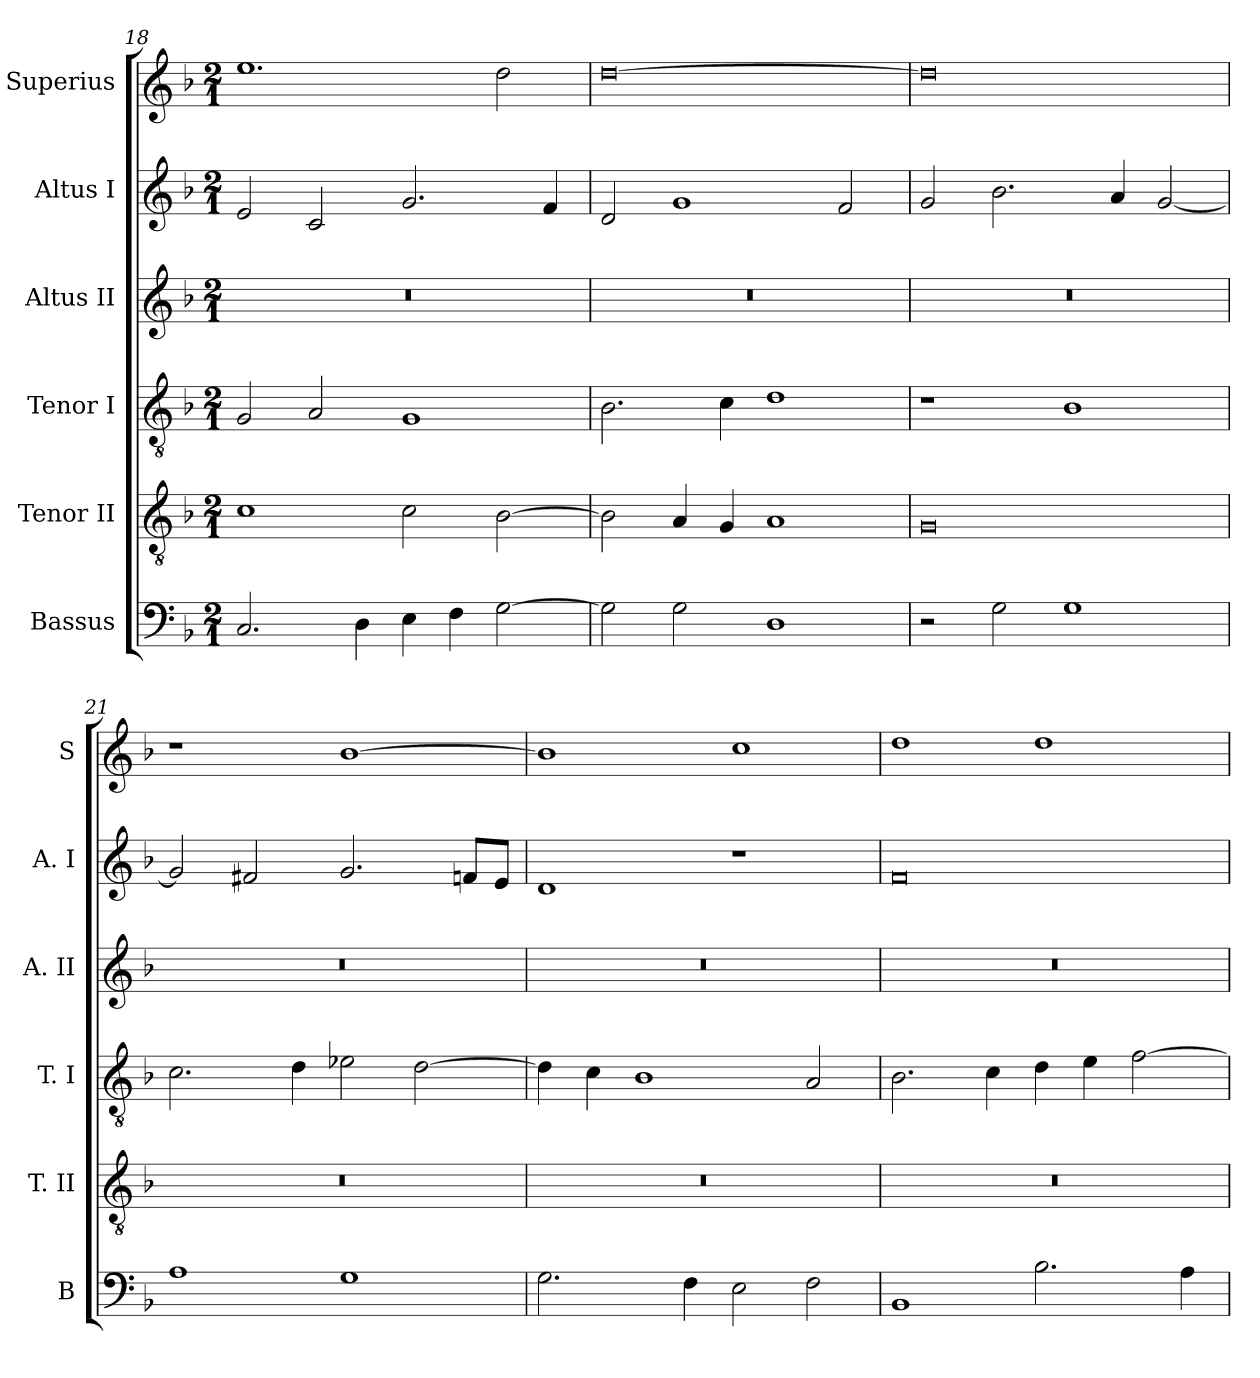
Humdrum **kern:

**kern	**kern	**kern	**kern	**kern	**kern
*part6	*part5	*part4	*part3	*part2	*part1
*staff6	*staff5	*staff4	*staff3	*staff2	*staff1
*I"Bassus	*I"Tenor II	*I"Tenor I	*I"Altus II	*I"Altus I	*I"Superius
*I'B	*I'T. II	*I'T. I	*I'A. II	*I'A. I	*I'S
*clefF4	*clefGv2	*clefGv2	*clefG2	*clefG2	*clefG2
*k[b-]	*k[b-]	*k[b-]	*k[b-]	*k[b-]	*k[b-]
*F:	*F:	*F:	*F:	*F:	*F:
*M2/1	*M2/1	*M2/1	*M2/1	*M2/1	*M2/1
=18	=18	=18	=18	=18	=18
2.C	1c	2G	0r	2e	1.ee
.	.	2A	.	2c	.
4D	.	.	.	.	.
4E	2c	1G	.	2.g	.
4F	.	.	.	.	.
[2G	[2B-	.	.	.	2dd
.	.	.	.	4f	.
=19	=19	=19	=19	=19	=19
2G]	2B-]	2.B-	0r	2d	[0dd
2G	4A	.	.	1g	.
.	4G	4c	.	.	.
1D	1A	1d	.	.	.
.	.	.	.	2f	.
=20	=20	=20	=20	=20	=20
2r	0G	1r	0r	2g	0dd]
2G	.	.	.	2.b-	.
1G	.	1B-	.	.	.
.	.	.	.	4a	.
.	.	.	.	[2g	.
=21	=21	=21	=21	=21	=21
1A	0r	2.c	0r	2g]	1r
.	.	.	.	2f#X	.
.	.	4d	.	.	.
1G	.	2e-X	.	2.g	[1b-
.	.	[2d	.	.	.
.	.	.	.	8fnL	.
.	.	.	.	8eJ	.
=22	=22	=22	=22	=22	=22
2.G	0r	4d]	0r	1d	1b-]
.	.	4c	.	.	.
.	.	1B-	.	.	.
4F	.	.	.	.	.
2E	.	.	.	1r	1cc
2F	.	2A	.	.	.
=23	=23	=23	=23	=23	=23
1BB-	0r	2.B-	0r	0f	1dd
.	.	4c	.	.	.
2.B-	.	4d	.	.	1dd
.	.	4e	.	.	.
.	.	[2f	.	.	.
4A	.	.	.	.	.
=	=	=	=	=	=
*-	*-	*-	*-	*-	*-
